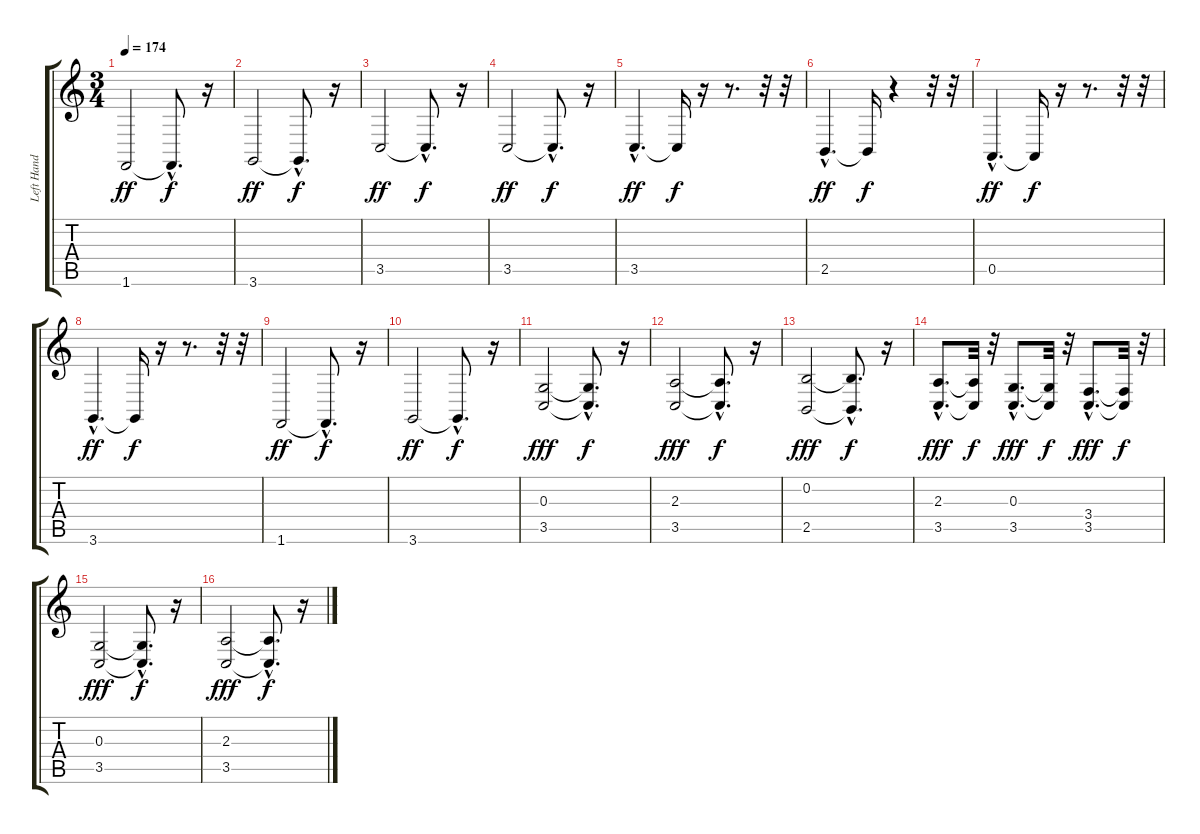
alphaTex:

\track ("Left Hand" "Left Hand") {instrument brightacousticpiano}
\staff {score tabs}
\tuning (E4 B3 G3 D3 A2 E2) {hide}
\ts (3 4)
\tempo 174
\clef g2
\ks c
1.6.2{dy ff} 1.6{hac t}.8{d dy f} r.16 |
3.6.2{dy ff} 3.6{hac t}.8{d dy f} r.16 |
3.5.2{dy ff} 3.5{hac t}.8{d dy f} r.16 |
3.5.2{dy ff} 3.5{hac t}.8{d dy f} r.16 |
3.5{hac}.4{d dy ff} 3.5{t}.16{dy f} r.16 r.8{d} r.32 r.32 |
2.5{hac}.4{d dy ff} 2.5{t}.16{dy f} r.4 r.32 r.32 |
0.5{hac}.4{d dy ff} 0.5{t}.16{dy f} r.16 r.8{d} r.32 r.32 |
3.6{hac}.4{d dy ff} 3.6{t}.16{dy f} r.16 r.8{d} r.32 r.32 |
1.6.2{dy ff} 1.6{hac t}.8{d dy f} r.16 |
3.6.2{dy ff} 3.6{hac t}.8{d dy f} r.16 |
(0.3 3.5).2{dy fff} (0.3{hac t} 3.5{hac t}).8{d dy f} r.16 |
(2.3 3.5).2{dy fff} (2.3{hac t} 3.5{hac t}).8{d dy f} r.16 |
(0.2 2.5).2{dy fff} (0.2{hac t} 2.5{hac t}).8{d dy f} r.16 |
(2.3{hac} 3.5{hac}).8{d dy fff} (2.3{t} 3.5{t}).32{dy f} r.32 (0.3{hac} 3.5{hac}).8{d dy fff} (0.3{t} 3.5{t}).32{dy f} r.32 (3.4{hac} 3.5{hac}).8{d dy fff} (3.4{t} 3.5{t}).32{dy f} r.32 |
(0.3 3.5).2{dy fff} (0.3{hac t} 3.5{hac t}).8{d dy f} r.16 |
(2.3 3.5).2{dy fff} (2.3{hac t} 3.5{hac t}).8{d dy f} r.16
